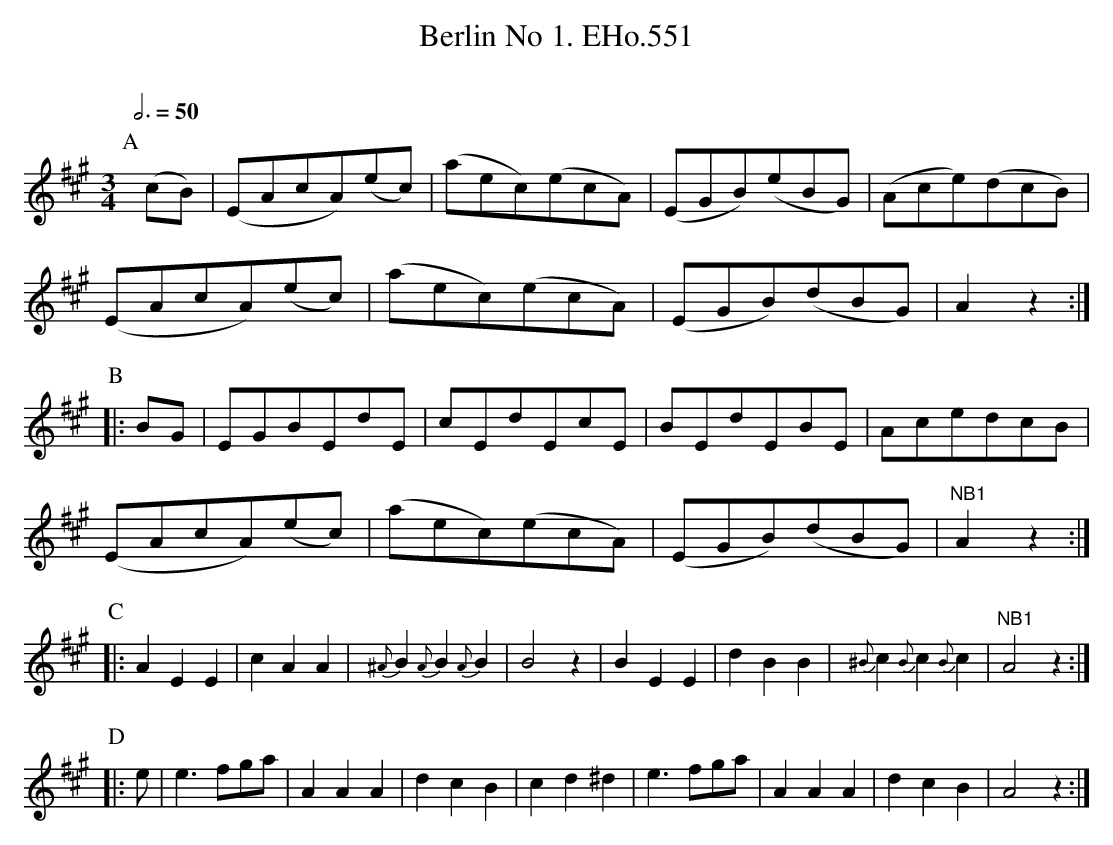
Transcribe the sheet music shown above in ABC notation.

X:1
T:Berlin No 1. EHo.551
M:3/4
L:1/8
Q:3/4=50
O:
K:A
P:A
y(cB) | (EAcA)(ec) | (aec)(ecA) | (EGB)(eBG) | (Ace)(dcB) |
(EAcA)(ec) | (aec)(ecA) | (EGB)(dBG) | A2z2 :|
P:B
|: BG | EGBEdE | cEdEcE | BEdEBE | AcedcB |
(EAcA)(ec) | (aec)(ecA) | (EGB)(dBG) | "NB1"A2z2 :|
P:C
|: A2E2E2 | c2A2A2 | {^A}B2{A}B2{A}B2 | B4z2 | B2E2E2 | d2B2B2 | {^B}c2{B}c2{B}c2 | "NB1"A4z2 :|
P:D
|:e | e3fga | A2A2A2 | d2c2B2 | c2d2^d2 | e3fga | A2A2A2 | d2c2B2 | A4z2 :|
